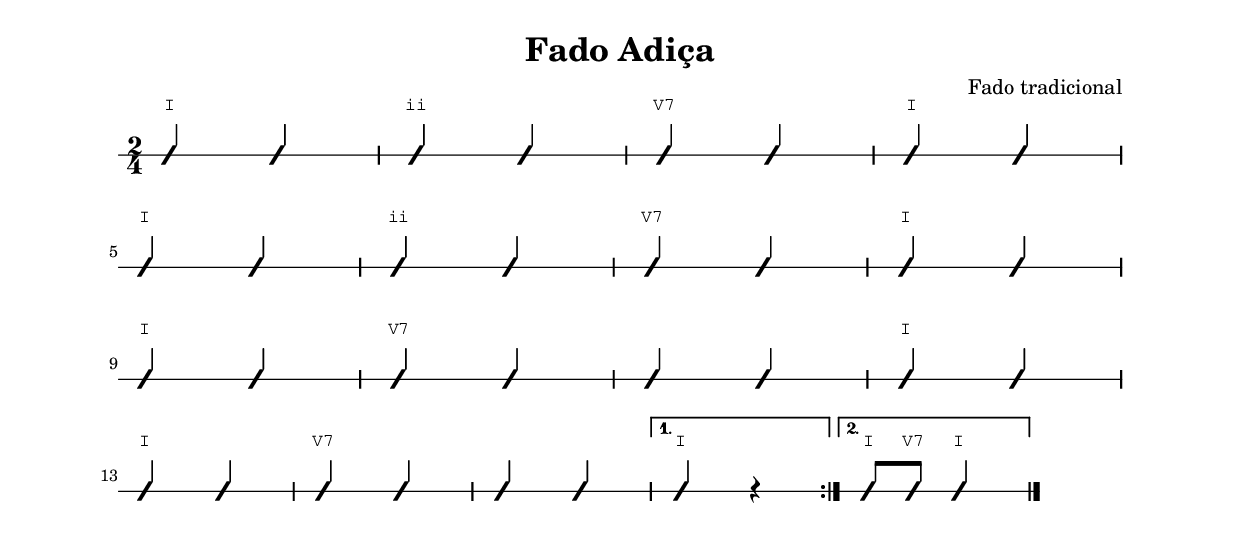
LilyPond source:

% Fado Adiça
% Engraved by Joan Josep Ordinas Rosa <jordinas@gmail.com> 

\version "2.16.2"

\include "portugues.ly"

% Fado Adiça
% Engraved by Joan Josep Ordinas Rosa <jordinas@gmail.com> 

\version "2.16.2"

\include "portugues.ly"

%%%%%%%%%%%%%%%%%%%%%%%%%%%%%%%%%%%%%%%%%%%%%%%%%%%%%%%%%%%%%%%%%%%%%%%%
% Page setup
%%%%%%%%%%%%%%%%%%%%%%%%%%%%%%%%%%%%%%%%%%%%%%%%%%%%%%%%%%%%%%%%%%%%%%%%

\paper {
  #(set-paper-size "a4")
  top-margin = 25\mm
  bottom-margin = 20\mm
  left-margin = 20\mm
  line-width =  170\mm
  ragged-bottom = ##t
}

\header {
  title = "Fado Adiça"
  composer = "Fado tradicional"
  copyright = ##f
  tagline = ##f
}

Stave = {
  \clef treble
  \key do \major
  \numericTimeSignature
  \time 2/4
}

Tablature = {
  \clef tab
  \key do \major
  \numericTimeSignature
  \time 2/4
}

% EOF


%%%%%%%%%%%%%%%%%%%%%%%%%%%%%%%%%%%%%%%%%%%%%%%%%%%%%%%%%%%%%%%%%%%%%%%%
% Universal key score
%%%%%%%%%%%%%%%%%%%%%%%%%%%%%%%%%%%%%%%%%%%%%%%%%%%%%%%%%%%%%%%%%%%%%%%%

% Desired measures for line
Breaks = \notemode {
  \repeat volta 2 {
    s2 * 4 \break
    s2 * 4 \break
    s2 * 4 \break
    s2 * 3
  }
  \alternative {
    { s2 }
    { s2 }
  }
}

% Strumming rhythms
Strumming = \relative do' {
  \repeat volta 2 {
    do4 do4 | do4 do4 | do4 do4 | do4 do4 |
    do4 do4 | do4 do4 | do4 do4 | do4 do4 |
    do4 do4 | do4 do4 | do4 do4 | do4 do4 |
    do4 do4 | do4 do4 | do4 do4 |
  }
  \alternative {
    { do4 r4 }
    { do8 do8 do4 \bar "|." }
  }
}

% Pseudo lyrics
GuideA = \notemode {
  do2 do2 do2 do2
  do2 do2 do2 do2
  do2 do2 s2 do2
  do2 do2 s2 do2
  do8 do8 do2
}

SymbolsA = \lyricmode {
  \markup \typewriter \medium I
  \markup \typewriter \medium ii
  \markup \typewriter \medium V7
  \markup \typewriter \medium I

  \markup \typewriter \medium I
  \markup \typewriter \medium ii
  \markup \typewriter \medium V7
  \markup \typewriter \medium I

  \markup \typewriter \medium I
  \markup \typewriter \medium V7
  \markup \typewriter \medium I

  \markup \typewriter \medium I
  \markup \typewriter \medium V7
  \markup \typewriter \medium I

  \markup \typewriter \medium I
  \markup \typewriter \medium V7
  \markup \typewriter \medium I
}

% Score

#(set-global-staff-size 18)

%\markup \vspace #2

%\markup { \bold { Simple harmony } }

\score {
  \simultaneous {
    \new Devnull = "guide" \GuideA
    \new Lyrics \with {
      \override VerticalAxisGroup #'minimum-Y-extent = #'(-1.2 . 1)
      }
      \lyricsto "guide" {
	\set fontSize = #-2
	\SymbolsA
    }
    \new RhythmicStaff <<
      \Stave
      \new Voice \Breaks
      \new Voice \with {
	\consists Pitch_squash_engraver
      } {
	\improvisationOn
	\Strumming
      }
    >>
  }
  \layout {
    indent = 0.0\cm
  }
}

% EOF
